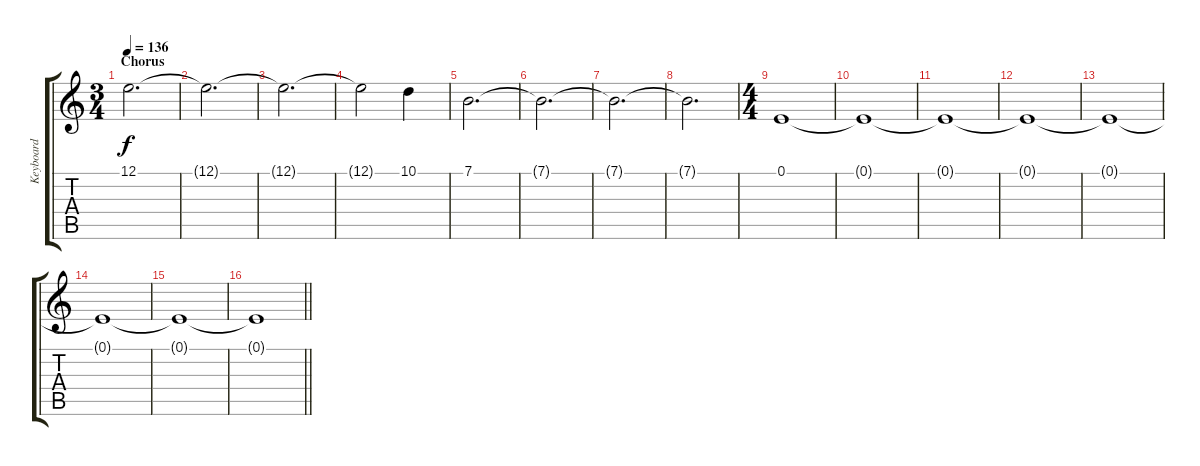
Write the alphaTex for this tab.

\track ("Keyboard" "Keyboard") {instrument stringensemble1}
\staff {score tabs}
\tuning (E4 B3 G3 D3 A2 E2) {hide}
\ts (3 4)
\section ("" "Chorus")
\tempo 136
\clef g2
\ks c
12.1.2{d dy f} |
12.1{t}.2{d} |
12.1{t}.2{d} |
12.1{t}.2 10.1.4 |
7.1.2{d} |
7.1{t}.2{d} |
7.1{t}.2{d} |
7.1{t}.2{d} |
\ts (4 4)
0.1.1 |
0.1{t}.1 |
0.1{t}.1 |
0.1{t}.1 |
0.1{t}.1 |
0.1{t}.1 |
0.1{t}.1 |
\barLineRight lightlight
0.1{t}.1
